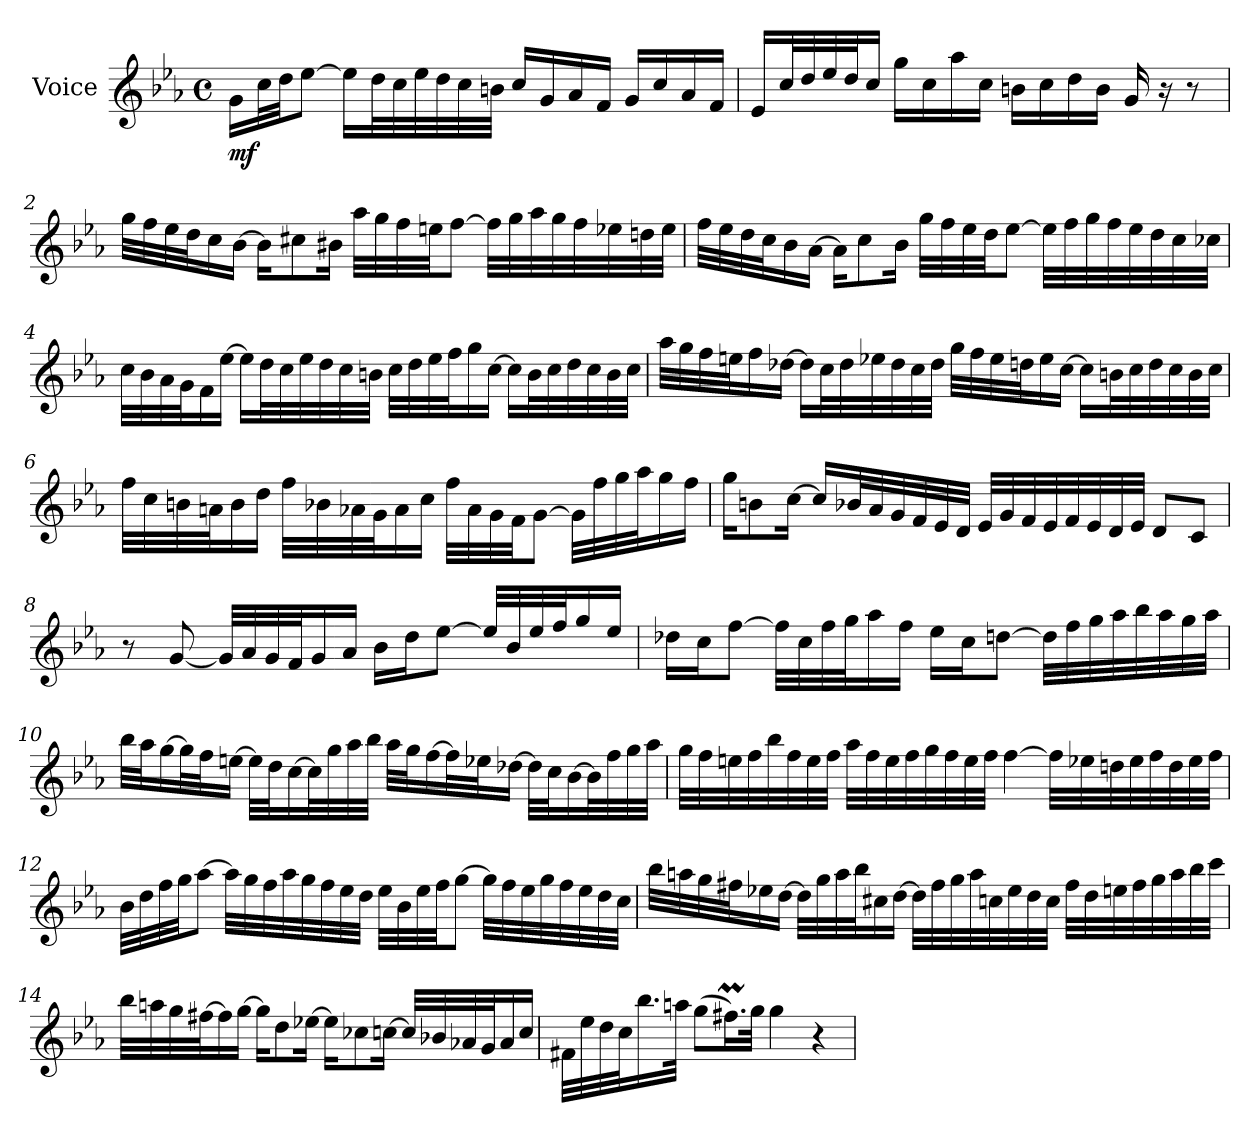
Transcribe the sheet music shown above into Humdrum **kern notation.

**kern	**dynam
*part1	*part1
*staff1	*staff1
*I"Voice	*
*I'V	*
*clefG2	*
*k[b-e-a-]	*
*M4/4	*
*met(c)	*
*MM54	*
=	=
!	!LO:DY:b
16g\LL	mf
32cc\L	.
32dd\JJ	.
[8ee-\J	.
16ee-\LL]	.
32dd\L	.
32cc\	.
32ee-\	.
32dd\	.
32cc\	.
32bn\JJJ	.
16cc/LL	.
16g/	.
16a-/	.
16f/JJ	.
16g/LL	.
16cc/	.
16a-/	.
16f/JJ	.
=1	=1
16e-/LL	.
32cc/L	.
32dd/	.
32ee-/	.
32dd/J	.
16cc/JJ	.
16gg\LL	.
16cc\	.
16aa-\	.
16cc\JJ	.
16bn\LL	.
16cc\	.
16dd\	.
16b\JJ	.
16g/	.
16r	.
8r	.
!!LO:LB:g=z
=2	=2
32gg\LLL	.
32ff\	.
32ee-\	.
32dd\J	.
16cc\	.
[16b-\JJ	.
16b-\KL]	.
8cc#Xi\	.
16b#Xi\Jk	.
32aa-\LLL	.
32gg\	.
32ff\	.
32een\JJ	.
[8ff\J	.
32ff\LLL]	.
32gg\	.
32aa-\	.
32gg\	.
32ff\	.
32ee-X\	.
32ddn\	.
32ee-\JJJ	.
=3	=3
32ff\LLL	.
32ee-\	.
32dd\	.
32cc\J	.
16b-\	.
[16a-\JJ	.
16a-\KL]	.
8cc\	.
16b-\Jk	.
32gg\LLL	.
32ff\	.
32ee-\	.
32dd\JJ	.
[8ee-\J	.
32ee-\LLL]	.
32ff\	.
32gg\	.
32ff\	.
32ee-\	.
32dd\	.
32cc\	.
32cc-Xi\JJJ	.
!!LO:LB:g=z
=4	=4
32cc\LLL	.
32b-\	.
32a-\	.
32g\J	.
16f\	.
[16ee-\JJ	.
16ee-\LL]	.
32dd\L	.
32cc\	.
32ee-\	.
32dd\	.
32cc\	.
32bn\JJJ	.
32cc\LLL	.
32dd\	.
32ee-\	.
32ff\J	.
16gg\	.
[16cc\JJ	.
16cc\LL]	.
32b\L	.
32cc\	.
32dd\	.
32cc\	.
32b\	.
32cc\JJJ	.
!!LO:LB:g=z
=5	=5
32aa-\LLL	.
32gg\	.
32ff\	.
32een\J	.
16ff\	.
[16dd-X\JJ	.
16dd-\LL]	.
32cc\L	.
32dd-\	.
32ee-X\	.
32dd-\	.
32cc\	.
32dd-\JJJ	.
32gg\LLL	.
32ff\	.
32ee-\	.
32ddn\J	.
16ee-\	.
[16cc\JJ	.
16cc\LL]	.
32bn\L	.
32cc\	.
32dd\	.
32cc\	.
32b\	.
32cc\JJJ	.
!!LO:LB:g=z
=6	=6
32ff\LLL	.
32cc\	.
32bn\	.
32an\J	.
16b\	.
16dd\JJ	.
32ff\LLL	.
32b-X\	.
32a-X\	.
32g\J	.
16a-\	.
16cc\JJ	.
32ff\LLL	.
32a-\	.
32g\	.
32f\JJ	.
[8g\J	.
32g\LLL]	.
32ff\	.
32gg\	.
32aa-\J	.
16gg\	.
16ff\JJ	.
=7	=7
16gg\KL	.
8bn\	.
[16cc\Jk	.
16cc/LL]	.
32b-X/L	.
32a-/	.
32g/	.
32f/	.
32e-/	.
32d/JJJ	.
32e-/LLL	.
32g/	.
32f/	.
32e-/	.
32f/	.
32e-/	.
32d/	.
32e-/JJJ	.
8d/L	.
8c/J	.
!!LO:LB:g=z
=8	=8
8r	.
[8g/	.
32g/LLL]	.
32a-/	.
32g/	.
32f/J	.
16g/	.
16a-/JJ	.
16b-\LL	.
16dd\J	.
[8ee-\J	.
32ee-/LLL]	.
32b-/	.
32ee-/	.
32ff/J	.
16gg/	.
16ee-/JJ	.
=9	=9
16dd-X\LL	.
16cc\J	.
[8ff\J	.
32ff\LLL]	.
32cc\	.
32ff\	.
32gg\J	.
16aa-\	.
16ff\JJ	.
16ee-\LL	.
16cc\J	.
[8ddn\J	.
32dd\LLL]	.
32ff\	.
32gg\	.
32aa-\	.
32bb-\	.
32aa-\	.
32gg\	.
32aa-\JJJ	.
!!LO:LB:g=z
=10	=10
32bb-\LLL	.
32aa-\J	.
[16gg\	.
32gg\L]	.
32ff\J	.
[16een\JJ	.
32ee\LLL]	.
32dd\J	.
[16cc\	.
32cc\L]	.
32gg\	.
32aa-\	.
32bb-\JJJ	.
32aa-\LLL	.
32gg\J	.
[16ff\	.
32ff\L]	.
32ee-X\J	.
[16dd-X\JJ	.
32dd-\LLL]	.
32cc\J	.
[16b-\	.
32b-\L]	.
32ff\	.
32gg\	.
32aa-\JJJ	.
!!LO:LB:g=z
=11	=11
32gg\LLL	.
32ff\	.
32een\	.
32ff\	.
32bb-\	.
32ff\	.
32ee\	.
32ff\JJJ	.
32aa-\LLL	.
32ff\	.
32ee\	.
32ff\	.
32gg\	.
32ff\	.
32ee\	.
32ff\JJJ	.
[4ff\	.
32ff\LLL]	.
32ee-X\	.
32ddn\	.
32ee-\	.
32ff\	.
32dd\	.
32ee-\	.
32ff\JJJ	.
!!LO:LB:g=z
=12	=12
32b-\LLL	.
32dd\	.
32ff\	.
32gg\JJ	.
[8aa-\J	.
32aa-\LLL]	.
32gg\	.
32ff\	.
32aa-\	.
32gg\	.
32ff\	.
32ee-\	.
32dd\JJJ	.
32ee-\LLL	.
32b-\	.
32ee-\	.
32ff\JJ	.
[8gg\J	.
32gg\LLL]	.
32ff\	.
32ee-\	.
32gg\	.
32ff\	.
32ee-\	.
32dd\	.
32cc\JJJ	.
!!LO:LB:g=z
=13	=13
32bb-\LLL	.
32aan\	.
32gg\	.
32ff#X\J	.
16ee-X\	.
[16dd\JJ	.
32dd\LLL]	.
32gg\	.
32aa\	.
32bb-\J	.
16cc#X\	.
[16dd\JJ	.
32dd\LLL]	.
32ff#\	.
32gg\	.
32aa\	.
32ccn\	.
32ee-\	.
32dd\	.
32cc\JJJ	.
32ff#\LLL	.
32dd\	.
32een\	.
32ff#\	.
32gg\	.
32aa\	.
32bb-\	.
32ccc\JJJ	.
!!LO:LB:g=z
=14	=14
32bb-\LLL	.
32aan\	.
32gg\	.
[32ff#X\J	.
16ff#\]	.
[16gg\JJ	.
16gg\KL]	.
8dd\	.
[16ee-X\Jk	.
16ee-\KL]	.
8cc-Xi\	.
[16cc\Jk	.
32cc/LLL]	.
32b-X/	.
32a-X/	.
32g/J	.
16a-/	.
16cc/JJ	.
=15	=15
32f#X\LLL	.
32ee-\	.
32dd\	.
32cc\J	.
16.bb-\	.
32aan\JJk	.
(>8gg\L	.
16.ff#Xm\L)	.
32gg\JJk	.
4gg\	.
4r	.
=	=
*-	*-
